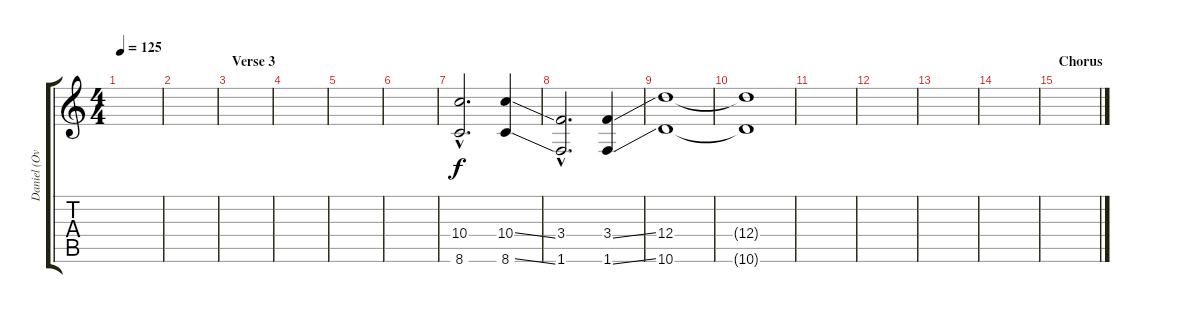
\track ("Daniel (Overdub)" "Daniel (Ov") {instrument overdrivenguitar}
\staff {score tabs}
\tuning (E4 B3 G3 D3 A2 E2) {hide}
\ts (4 4)
\tempo 125
\clef g2
\ks c
|
|
\section ("" "Verse 3")
|
|
|
|
(10.4{hac} 8.6{hac}).2{d} (10.4{ss} 8.6{ss}).4 |
(3.4{hac} 1.6{hac}).2{d} (3.4{ss} 1.6{ss}).4 |
(12.4 10.6).1 |
(12.4{t} 10.6{t}).1 |
|
|
|
|
\section ("" "Chorus")
